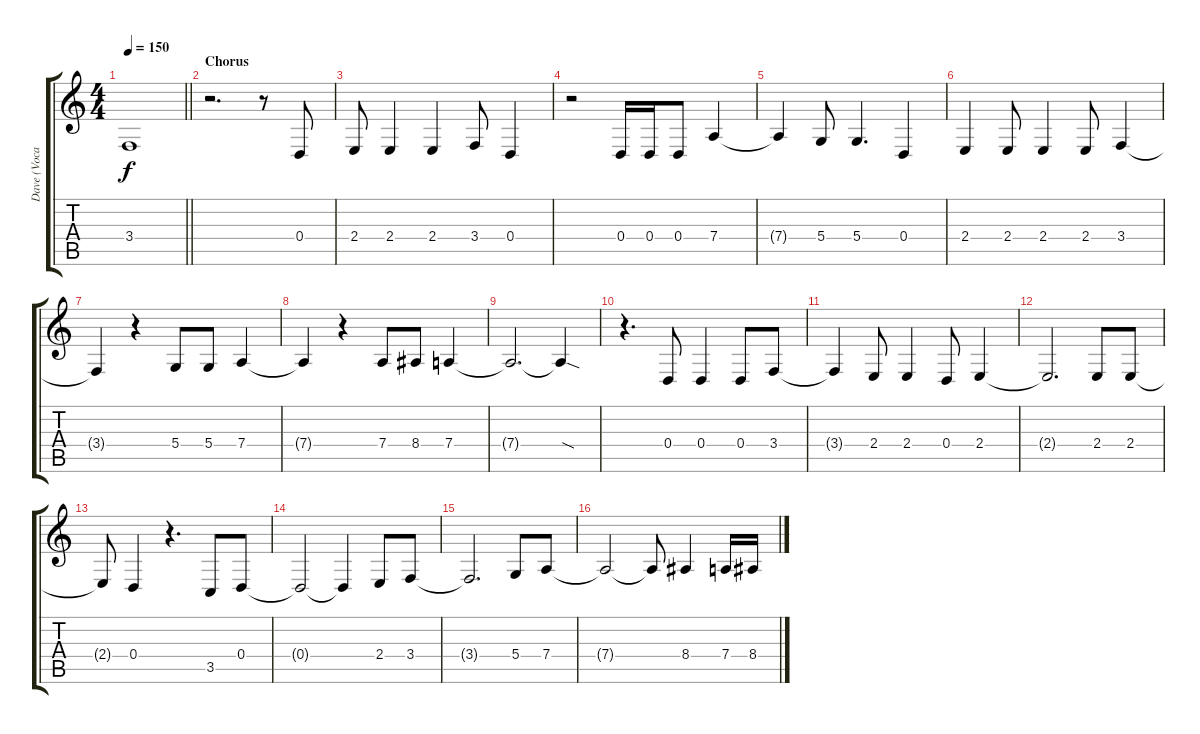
\track ("Dave (Vocals)" "Dave (Voca") {instrument lead2sawtooth}
\staff {score tabs}
\tuning (E4 B3 G3 D3 A2 E2) {hide}
\ts (4 4)
\tempo 150
\clef g2
\barLineRight lightlight
\ks c
3.4.1{dy f} |
\section ("" "Chorus")
r.2{d} r.8 0.4.8 |
2.4.8 2.4.4 2.4.4 3.4.8 0.4.4 |
r.2 0.4.16 0.4.16 0.4.8 7.4.4 |
7.4{t}.4 5.4.8 5.4.4{d} 0.4.4 |
2.4.4 2.4.8 2.4.4 2.4.8 3.4.4 |
3.4{t}.4 r.4 5.4.8 5.4.8 7.4.4 |
7.4{t}.4 r.4 7.4.8 8.4.8 7.4.4 |
7.4{t}.2{d} 7.4{sod t}.4 |
r.4{d} 0.4.8 0.4.4 0.4.8 3.4.8 |
3.4{t}.4 2.4.8 2.4.4 0.4.8 2.4.4 |
2.4{t}.2{d} 2.4.8 2.4.8 |
2.4{t}.8 0.4.4 r.4{d} 3.5.8 0.4.8 |
0.4{t}.2 0.4{t}.4 2.4.8 3.4.8 |
3.4{t}.2{d} 5.4.8 7.4.8 |
7.4{t}.2 7.4{t}.8 8.4.4 7.4.16 8.4.16
